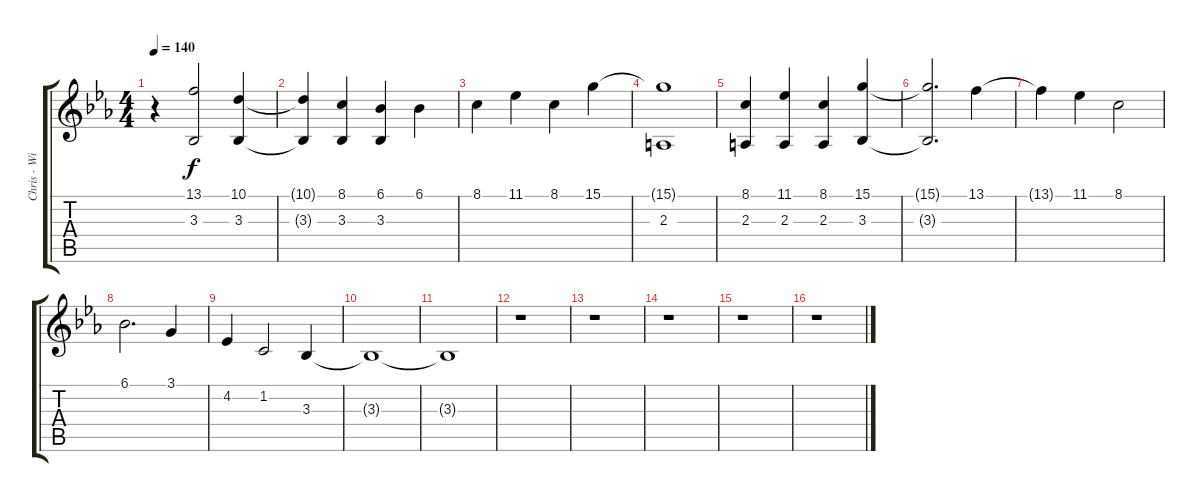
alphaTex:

\track ("Chris - Will (Voice)" "Chris - Wi") {instrument vibraphone}
\staff {score tabs}
\tuning (E4 B3 G3 D3 A2 E2) {hide}
\ts (4 4)
\tempo 140
\clef g2
\ks eb
r.4{dy f} (13.1 3.3).2 (10.1 3.3).4 |
(10.1{t} 3.3{t}).4 (8.1 3.3).4 (6.1 3.3).4 6.1.4 |
8.1.4 11.1.4 8.1.4 15.1.4 |
(15.1{t} 2.3).1 |
(8.1 2.3).4 (11.1 2.3).4 (8.1 2.3).4 (15.1 3.3).4 |
(15.1{t} 3.3{t}).2{d} 13.1.4 |
13.1{t}.4 11.1.4 8.1.2 |
6.1.2{d} 3.1.4 |
4.2.4 1.2.2 3.3.4 |
3.3{t}.1 |
3.3{t}.1 |
r.1 |
r.1 |
r.1 |
r.1 |
r.1
